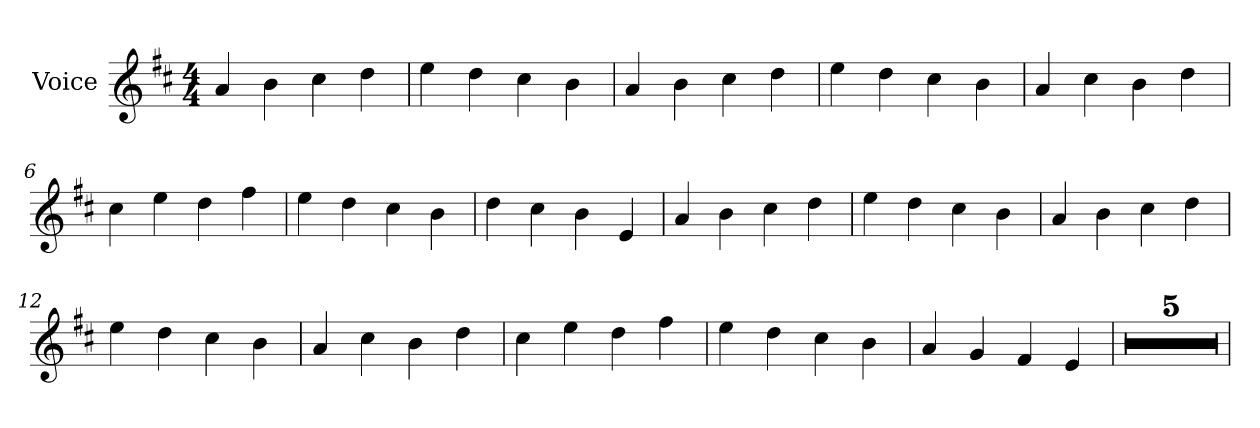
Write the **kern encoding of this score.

**kern
*part1
*staff1
*I"Voice
*I'Voice
*clefG2
*k[f#c#]
*M4/4
=1
4a/
4b\
4cc#\
4dd\
=2
4ee\
4dd\
4cc#\
4b\
=3
4a/
4b\
4cc#\
4dd\
=4
4ee\
4dd\
4cc#\
4b\
=5
4a/
4cc#\
4b\
4dd\
=6
4cc#\
4ee\
4dd\
4ff#\
=7
4ee\
4dd\
4cc#\
4b\
=8
4dd\
4cc#\
4b\
4e/
!!LO:LB:g=z
=9
4a/
4b\
4cc#\
4dd\
=10
4ee\
4dd\
4cc#\
4b\
=11
4a/
4b\
4cc#\
4dd\
=12
4ee\
4dd\
4cc#\
4b\
=13
4a/
4cc#\
4b\
4dd\
=14
4cc#\
4ee\
4dd\
4ff#\
=15
4ee\
4dd\
4cc#\
4b\
=16
4a/
4g/
4f#/
4e/
!!LO:LB:g=z
=17
1ryy
=18
1ryy
=19
1ryy
=20
1ryy
==21
1ryy
=
*-
